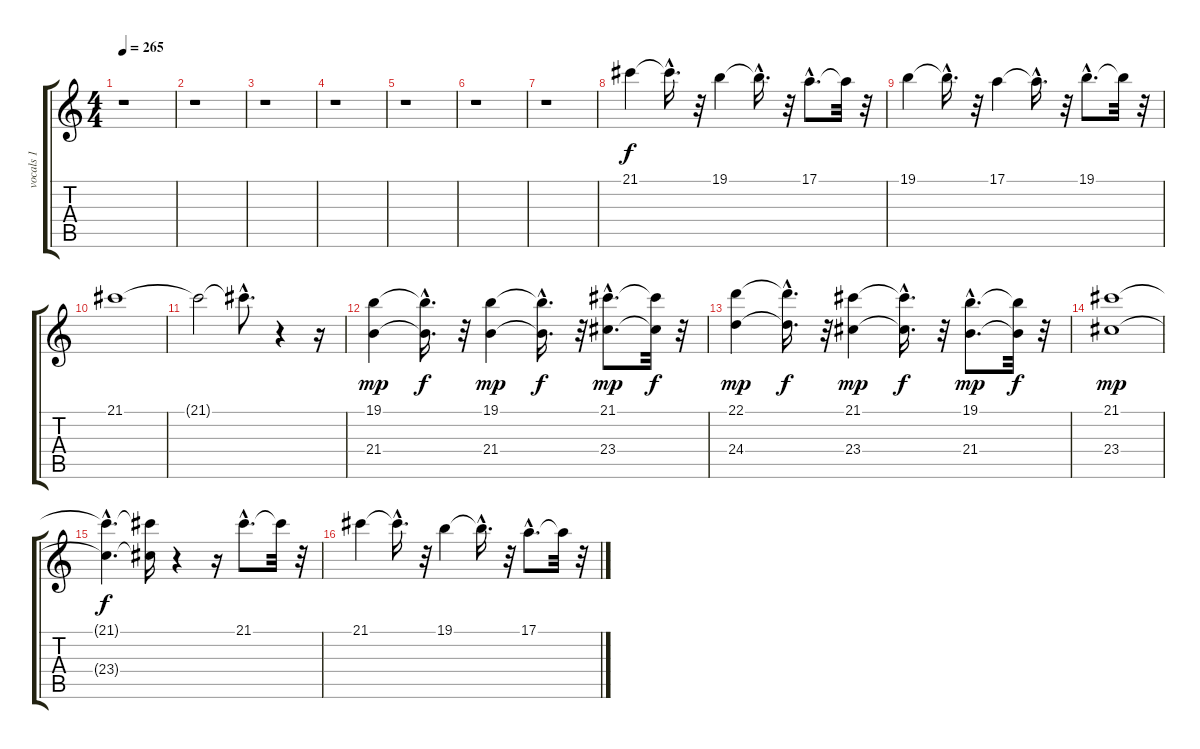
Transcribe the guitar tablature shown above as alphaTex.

\track ("vocals 1" "vocals 1") {instrument fx5brightness}
\staff {score tabs}
\tuning (E4 B3 G3 D3 A2 E2) {hide}
\ts (4 4)
\tempo 265
\clef g2
\ks c
r.1{dy f} |
r.1 |
r.1 |
r.1 |
r.1 |
r.1 |
r.1 |
21.1.4 21.1{hac t}.16{d} r.32 19.1.4 19.1{hac t}.16{d} r.32 17.1{hac}.8{d} 17.1{t}.32 r.32 |
19.1.4 19.1{hac t}.16{d} r.32 17.1.4 17.1{hac t}.16{d} r.32 19.1{hac}.8{d} 19.1{t}.32 r.32 |
21.1.1 |
21.1{t}.2 21.1{hac t}.8{d} r.4 r.16 |
(19.1 21.4).4{dy mp} (19.1{hac t} 21.4{hac t}).16{d dy f} r.32 (19.1 21.4).4{dy mp} (19.1{hac t} 21.4{hac t}).16{d dy f} r.32 (21.1{hac} 23.4{hac}).8{d dy mp} (21.1{t} 23.4{t}).32{dy f} r.32 |
(22.1 24.4).4{dy mp} (22.1{hac t} 24.4{hac t}).16{d dy f} r.32 (21.1 23.4).4{dy mp} (21.1{hac t} 23.4{hac t}).16{d dy f} r.32 (19.1{hac} 21.4{hac}).8{d dy mp} (19.1{t} 21.4{t}).32{dy f} r.32 |
(21.1 23.4).1{dy mp} |
(21.1{hac t} 23.4{hac t}).4{d dy f} (21.1{t} 23.4{t}).16 r.4 r.16 21.1{hac}.8{d} 21.1{t}.32 r.32 |
21.1.4 21.1{hac t}.16{d} r.32 19.1.4 19.1{hac t}.16{d} r.32 17.1{hac}.8{d} 17.1{t}.32 r.32
